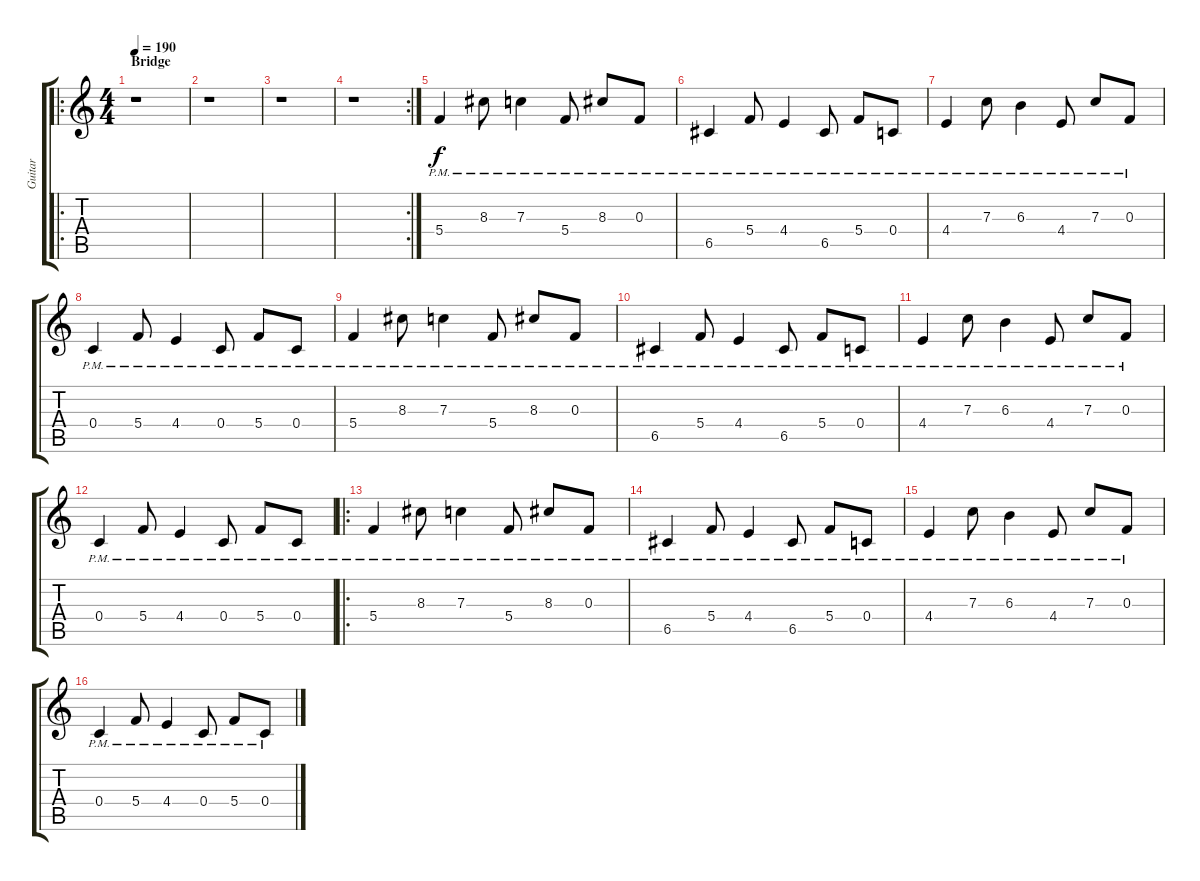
\track ("Guitar" "Guitar") {instrument distortionguitar}
\staff {score tabs}
\tuning (D4 A3 F3 C3 G2 C2) {hide}
\ro
\ts (4 4)
\section ("" "Bridge")
\tempo 190
\clef g2
\ks c
r.1{dy f} |
r.1 |
r.1 |
\rc 2
r.1 |
5.4{pm}.4 8.3{pm}.8 7.3{pm}.4 5.4{pm}.8 8.3{pm}.8 0.3{pm}.8 |
6.5{pm}.4 5.4{pm}.8 4.4{pm}.4 6.5{pm}.8 5.4{pm}.8 0.4{pm}.8 |
4.4{pm}.4 7.3{pm}.8 6.3{pm}.4 4.4{pm}.8 7.3{pm}.8 0.3{pm}.8 |
0.4{pm}.4 5.4{pm}.8 4.4{pm}.4 0.4{pm}.8 5.4{pm}.8 0.4{pm}.8 |
5.4{pm}.4 8.3{pm}.8 7.3{pm}.4 5.4{pm}.8 8.3{pm}.8 0.3{pm}.8 |
6.5{pm}.4 5.4{pm}.8 4.4{pm}.4 6.5{pm}.8 5.4{pm}.8 0.4{pm}.8 |
4.4{pm}.4 7.3{pm}.8 6.3{pm}.4 4.4{pm}.8 7.3{pm}.8 0.3{pm}.8 |
0.4{pm}.4 5.4{pm}.8 4.4{pm}.4 0.4{pm}.8 5.4{pm}.8 0.4{pm}.8 |
\ro
5.4{pm}.4 8.3{pm}.8 7.3{pm}.4 5.4{pm}.8 8.3{pm}.8 0.3{pm}.8 |
6.5{pm}.4 5.4{pm}.8 4.4{pm}.4 6.5{pm}.8 5.4{pm}.8 0.4{pm}.8 |
4.4{pm}.4 7.3{pm}.8 6.3{pm}.4 4.4{pm}.8 7.3{pm}.8 0.3{pm}.8 |
0.4{pm}.4 5.4{pm}.8 4.4{pm}.4 0.4{pm}.8 5.4{pm}.8 0.4{pm}.8
